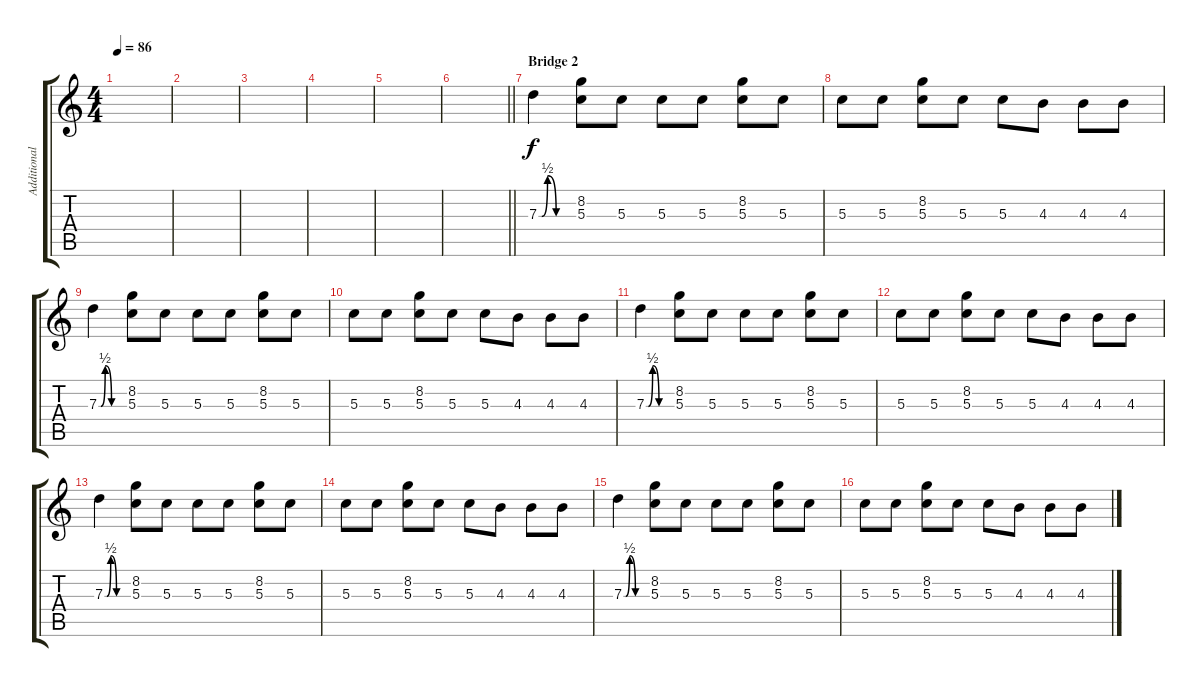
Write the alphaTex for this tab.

\track ("Additional Guitar" "Additional") {instrument electricguitarmuted}
\staff {score tabs}
\tuning (E4 B3 G3 D3 A2 E2) {hide}
\ts (4 4)
\tempo 86
\clef g2
\ks aminor
|
|
|
|
|
\barLineRight lightlight
|
\section ("" "Bridge 2")
7.3{be (custom 0 0 5 0 15 2 30 0 60 0)}.4{volume 9 balance 6 instrument overdrivenguitar} (8.2 5.3).8 5.3.8 5.3.8 5.3.8 (8.2 5.3).8 5.3.8 |
5.3.8 5.3.8 (8.2 5.3).8 5.3.8 5.3.8 4.3.8 4.3.8 4.3.8 |
7.3{be (custom 0 0 5 0 15 2 30 0 60 0)}.4 (8.2 5.3).8 5.3.8 5.3.8 5.3.8 (8.2 5.3).8 5.3.8 |
5.3.8 5.3.8 (8.2 5.3).8 5.3.8 5.3.8 4.3.8 4.3.8 4.3.8 |
7.3{be (custom 0 0 5 0 15 2 30 0 60 0)}.4 (8.2 5.3).8 5.3.8 5.3.8 5.3.8 (8.2 5.3).8 5.3.8 |
5.3.8 5.3.8 (8.2 5.3).8 5.3.8 5.3.8 4.3.8 4.3.8 4.3.8 |
7.3{be (custom 0 0 5 0 15 2 30 0 60 0)}.4 (8.2 5.3).8 5.3.8 5.3.8 5.3.8 (8.2 5.3).8 5.3.8 |
5.3.8 5.3.8 (8.2 5.3).8 5.3.8 5.3.8 4.3.8 4.3.8 4.3.8 |
7.3{be (custom 0 0 5 0 15 2 30 0 60 0)}.4 (8.2 5.3).8 5.3.8 5.3.8 5.3.8 (8.2 5.3).8 5.3.8 |
5.3.8 5.3.8 (8.2 5.3).8 5.3.8 5.3.8 4.3.8 4.3.8 4.3.8
